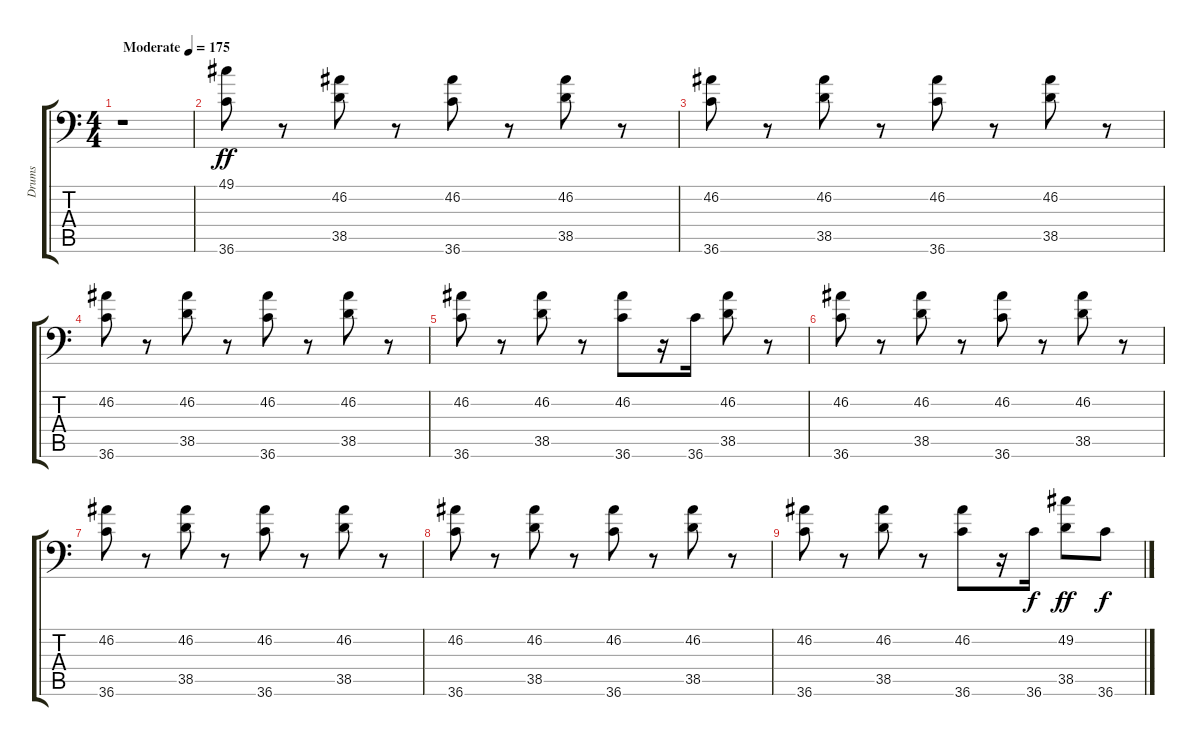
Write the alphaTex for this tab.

\track ("Drums" "Drums") {instrument acousticgrandpiano}
\staff {score tabs}
\tuning (C-1 C-1 C-1 C-1 C-1 C-1) {hide}
\ts (4 4)
\tempo (175 "Moderate")
\clef f4
\ks c
r.1{dy ff instrument acousticgrandpiano} |
(49.1 36.6).8 r.8 (46.2 38.5).8 r.8 (46.2 36.6).8 r.8 (46.2 38.5).8 r.8 |
(46.2 36.6).8 r.8 (46.2 38.5).8 r.8 (46.2 36.6).8 r.8 (46.2 38.5).8 r.8 |
(46.2 36.6).8 r.8 (46.2 38.5).8 r.8 (46.2 36.6).8 r.8 (46.2 38.5).8 r.8 |
(46.2 36.6).8 r.8 (46.2 38.5).8 r.8 (46.2 36.6).8 r.16 36.6.16 (46.2 38.5).8 r.8 |
(46.2 36.6).8 r.8 (46.2 38.5).8 r.8 (46.2 36.6).8 r.8 (46.2 38.5).8 r.8 |
(46.2 36.6).8 r.8 (46.2 38.5).8 r.8 (46.2 36.6).8 r.8 (46.2 38.5).8 r.8 |
(46.2 36.6).8 r.8 (46.2 38.5).8 r.8 (46.2 36.6).8 r.8 (46.2 38.5).8 r.8 |
(46.2 36.6).8 r.8 (46.2 38.5).8 r.8 (46.2 36.6).8 r.16 36.6.16{dy f} (49.2 38.5).8{dy ff} 36.6.8{dy f}
